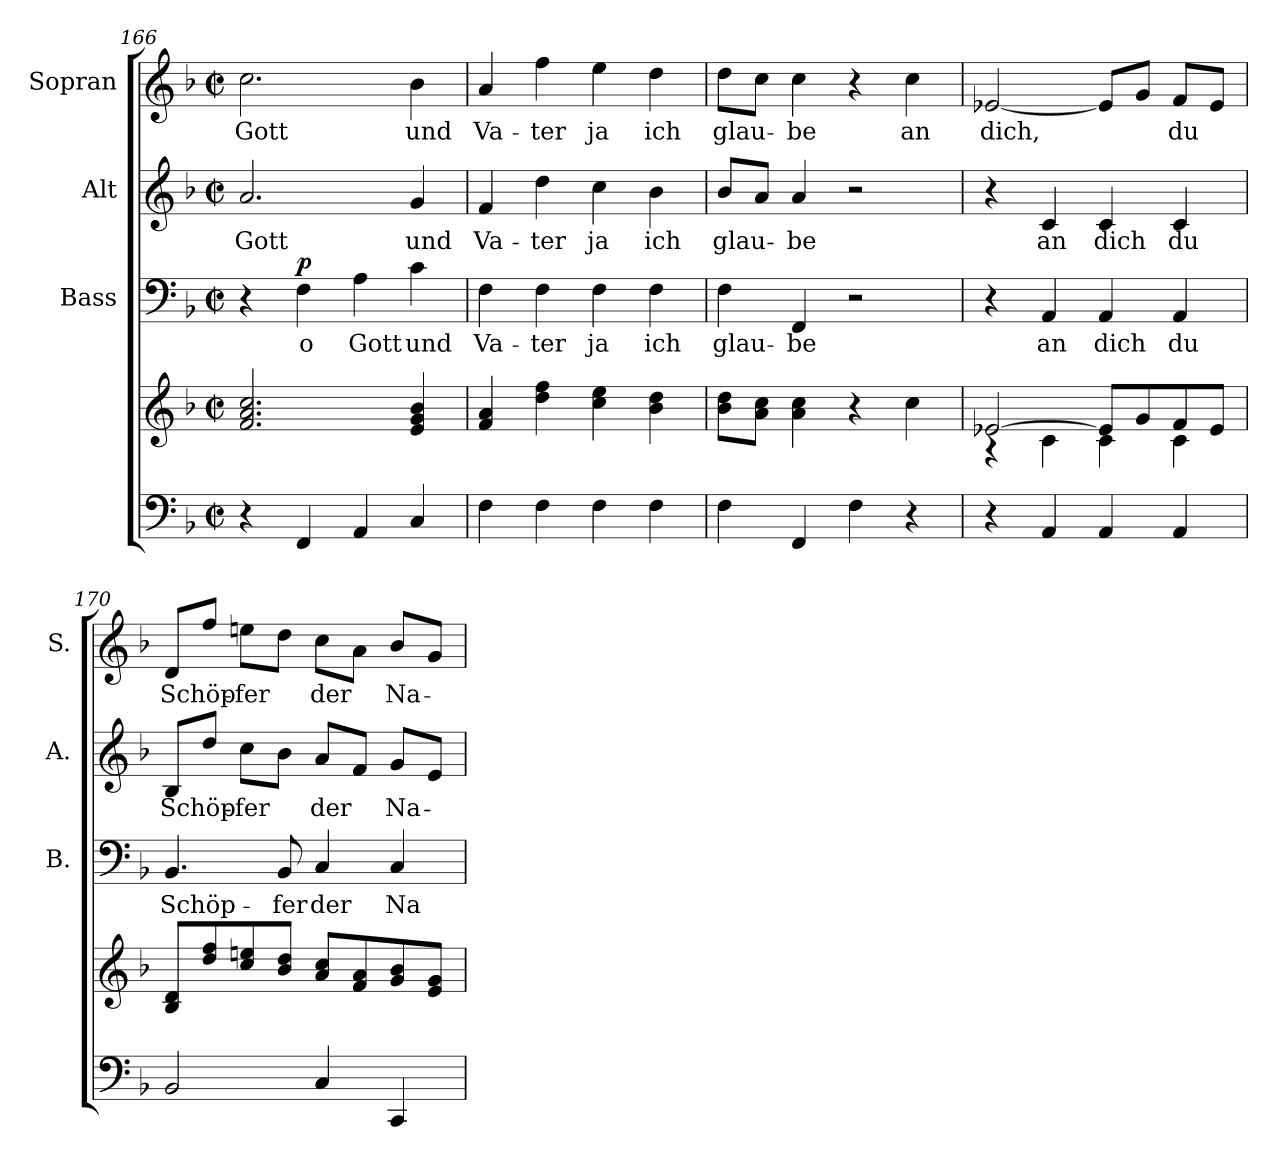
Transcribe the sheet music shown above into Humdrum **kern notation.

**kern	**kern	**kern	**text	**dynam	**kern	**text	**kern	**text
*part4	*part4	*part3	*part3	*part3	*part2	*part2	*part1	*part1
*staff5	*staff4	*staff3	*staff3	*staff3	*staff2	*staff2	*staff1	*staff1
*	*	*I"Bass	*	*	*I"Alt	*	*I"Sopran	*
*	*	*I'B.	*	*	*I'A.	*	*I'S.	*
*clefF4	*clefG2	*clefF4	*	*	*clefG2	*	*clefG2	*
*k[b-]	*k[b-]	*k[b-]	*	*	*k[b-]	*	*k[b-]	*
*F:	*F:	*F:	*	*	*F:	*	*F:	*
*M2/2	*M2/2	*M2/2	*	*	*M2/2	*	*M2/2	*
*met(c|)	*met(c|)	*met(c|)	*	*	*met(c|)	*	*met(c|)	*
=166	=166	=166	=166	=166	=166	=166	=166	=166
!	!	!	!	!	!	!LO:LY:b	!	!LO:LY:b
4r	2.f/ 2.a/ 2.cc/	4r	.	.	2.a/	Gott	2.cc\	Gott
!	!	!	!LO:LY:b	!LO:DY:a	!	!	!	!
4FF/	.	4F\	o	p	.	.	.	.
!	!	!	!LO:LY:b	!	!	!	!	!
4AA/	.	4A\	Gott	.	.	.	.	.
!	!	!	!LO:LY:b	!	!	!LO:LY:b	!	!LO:LY:b
4C/	4e/ 4g/ 4b-/	4c\	und	.	4g/	und	4b-\	und
=167	=167	=167	=167	=167	=167	=167	=167	=167
!	!	!	!LO:LY:b	!	!	!LO:LY:b	!	!LO:LY:b
4F\	4f/ 4a/	4F\	Va-	.	4f/	Va-	4a/	Va-
!	!	!	!LO:LY:b	!	!	!LO:LY:b	!	!LO:LY:b
4F\	4dd\ 4ff\	4F\	-ter	.	4dd\	-ter	4ff\	-ter
!	!	!	!LO:LY:b	!	!	!LO:LY:b	!	!LO:LY:b
4F\	4cc\ 4ee\	4F\	ja	.	4cc\	ja	4ee\	ja
!	!	!	!LO:LY:b	!	!	!LO:LY:b	!	!LO:LY:b
4F\	4b-\ 4dd\	4F\	ich	.	4b-\	ich	4dd\	ich
=168	=168	=168	=168	=168	=168	=168	=168	=168
!	!	!	!LO:LY:b	!	!	!LO:LY:b	!	!LO:LY:b
4F\	8b-\ 8dd\L	4F\	glau-	.	8b-/L	glau-	8dd\L	glau-
.	8a\ 8cc\J	.	.	.	8a/J	.	8cc\J	.
!	!	!	!LO:LY:b	!	!	!LO:LY:b	!	!LO:LY:b
4FF/	4a\ 4cc\	4FF/	-be	.	4a/	-be	4cc\	-be
4F\	4r	2r	.	.	2r	.	4r	.
!	!	!	!	!	!	!	!	!LO:LY:b
4r	4cc\	.	.	.	.	.	4cc\	an
=169	=169	=169	=169	=169	=169	=169	=169	=169
*	*^	*	*	*	*	*	*	*
!	!	!	!	!	!	!	!	!	!LO:LY:b
4r	[>2e-X/	4rG	4r	.	.	4r	.	[2e-X/	dich,
!	!	!	!	!LO:LY:b	!	!	!LO:LY:b	!	!
4AA/	.	4c\	4AA/	an	.	4c/	an	.	.
!	!	!	!	!LO:LY:b	!	!	!LO:LY:b	!	!
4AA/	8e-/L]	4c\	4AA/	dich	.	4c/	dich	8e-/L]	.
.	8g/	.	.	.	.	.	.	8g/J	.
!	!	!	!	!LO:LY:b	!	!	!LO:LY:b	!	!LO:LY:b
4AA/	8f/	4c\	4AA/	du	.	4c/	du	8f/L	du
.	8e-/J	.	.	.	.	.	.	8e-/J	.
*	*v	*v	*	*	*	*	*	*	*
=170	=170	=170	=170	=170	=170	=170	=170	=170
!	!	!	!LO:LY:b	!	!	!LO:LY:b	!	!LO:LY:b
2BB-/	8B-/ 8d/L	4.BB-/	Schöp-	.	8B-/L	Schöp-	8d/L	Schöp-
.	8dd/ 8ff/	.	.	.	8dd/J	.	8ff/J	.
!	!	!	!	!	!	!LO:LY:b	!	!LO:LY:b
.	8cc/ 8een/	.	.	.	8cc\L	-fer	8een\L	-fer
!	!	!	!LO:LY:b	!	!	!	!	!
.	8b-/ 8dd/J	8BB-/	-fer	.	8b-\J	.	8dd\J	.
!	!	!	!LO:LY:b	!	!	!LO:LY:b	!	!LO:LY:b
4C/	8a/ 8cc/L	4C/	der	.	8a/L	der	8cc\L	der
.	8f/ 8a/	.	.	.	8f/J	.	8a\J	.
!	!	!	!LO:LY:b	!	!	!LO:LY:b	!	!LO:LY:b
4CC/	8g/ 8b-/	4C/	Na-	.	8g/L	Na-	8b-/L	Na-
.	8e/ 8g/J	.	.	.	8e/J	.	8g/J	.
=	=	=	=	=	=	=	=	=
*-	*-	*-	*-	*-	*-	*-	*-	*-
